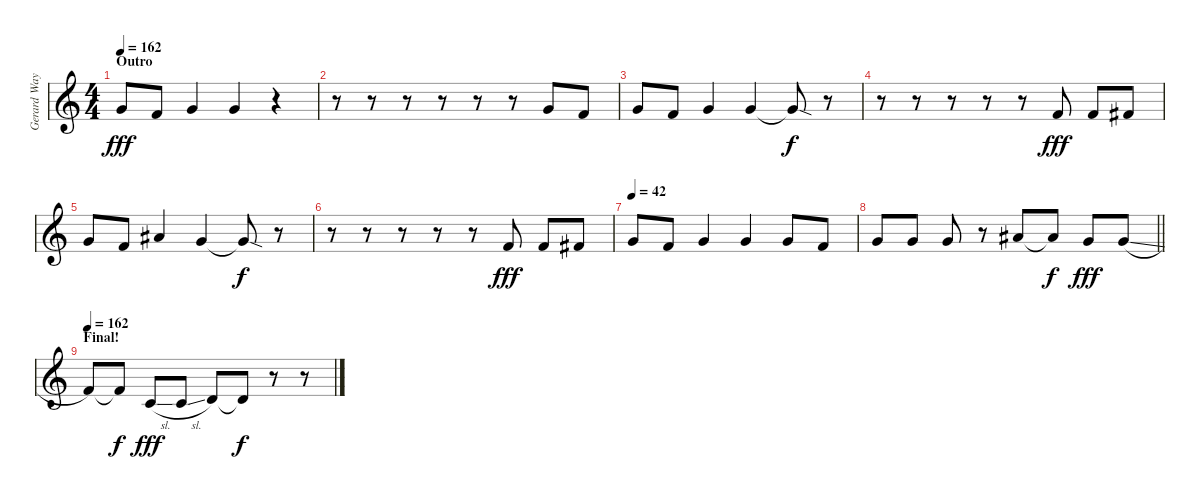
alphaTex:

\track ("Gerard Way [Vocals]" "Gerard Way") {instrument clarinet}
\staff {score}
\tuning (E4 B3 G3 D3 A2 E2) {hide}
\ts (4 4)
\section ("" "Outro")
\tempo 162
\clef g2
\ks c
3.1.8{dy fff} 1.1.8 3.1.4 3.1.4 r.4 |
r.8 r.8 r.8 r.8 r.8 r.8 3.1.8 1.1.8 |
3.1.8 1.1.8 3.1.4 3.1.4 3.1{sod t}.8{dy f} r.8 |
r.8 r.8 r.8 r.8 r.8 1.1.8{dy fff} 1.1.8 2.1.8 |
3.1.8 1.1.8 6.1.4 3.1.4 3.1{sod t}.8{dy f} r.8 |
r.8 r.8 r.8 r.8 r.8 1.1.8{dy fff} 1.1.8 2.1.8 |
\tempo 42
3.1.8 1.1.8 3.1.4 3.1.4 3.1.8 1.1.8 |
\barLineRight lightlight
3.1.8 3.1.8 3.1.8 r.8 6.1.8 6.1{t}.8{dy f} 3.1.8{dy fff} 3.1{sl}.8 |
\section ("" "Final!")
\tempo 162
1.1.8 1.1{t}.8{dy f} 1.2{sl}.8{dy fff} 1.2{sl}.8 3.2.8 3.2{t}.8{dy f} r.8 r.8
